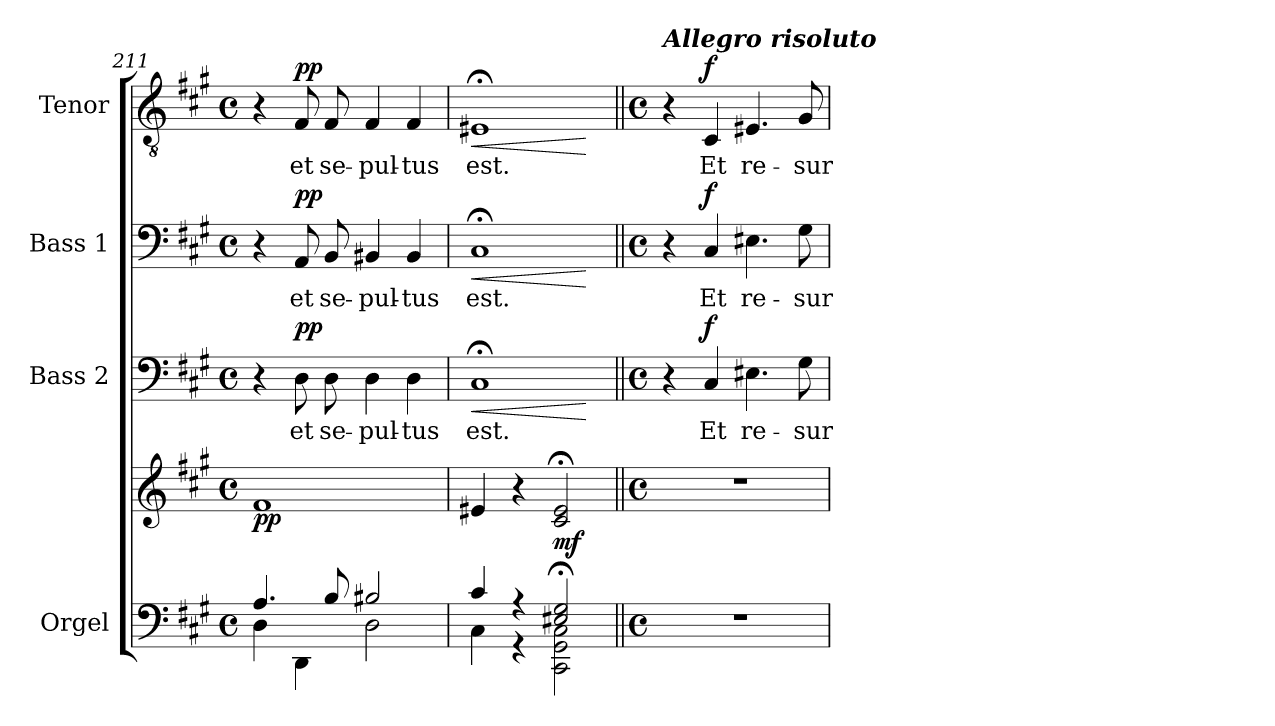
**kern	**kern	**dynam	**kern	**text	**dynam	**kern	**text	**dynam	**kern	**text	**dynam
*part4	*part4	*part4	*part3	*part3	*part3	*part2	*part2	*part2	*part1	*part1	*part1
*staff5	*staff4	*staff4/5	*staff3	*staff3	*staff3	*staff2	*staff2	*staff2	*staff1	*staff1	*staff1
*I"Orgel	*	*	*I"Bass 2	*	*	*I"Bass 1	*	*	*I"Tenor	*	*
*I'Org.	*	*	*I'B2.	*	*	*I'B1.	*	*	*I'T.	*	*
*clefF4	*clefG2	*	*clefF4	*	*	*clefF4	*	*	*clefGv2	*	*
*k[f#c#g#]	*k[f#c#g#]	*	*k[f#c#g#]	*	*	*k[f#c#g#]	*	*	*k[f#c#g#]	*	*
*A:	*A:	*	*A:	*	*	*A:	*	*	*A:	*	*
*M4/4	*M4/4	*	*M4/4	*	*	*M4/4	*	*	*M4/4	*	*
*met(c)	*met(c)	*	*met(c)	*	*	*met(c)	*	*	*met(c)	*	*
=211	=211	=211	=211	=211	=211	=211	=211	=211	=211	=211	=211
*^	*	*	*	*	*	*	*	*	*	*	*
!	!	!	!LO:DY:b	!	!	!	!	!	!	!	!	!
4.A/	4D\	1f#	pp	4r	.	.	4r	.	.	4r	.	.
!	!	!	!	!	!LO:LY:b	!LO:DY:a	!	!LO:LY:b	!LO:DY:a	!	!LO:LY:b	!LO:DY:a
.	4DD\	.	.	8D\	et	pp	8AA/	et	pp	8F#/	et	pp
!	!	!	!	!	!LO:LY:b	!	!	!LO:LY:b	!	!	!LO:LY:b	!
8B/	.	.	.	8D\	se-	.	8BB/	se-	.	8F#/	se-	.
!	!	!	!	!	!LO:LY:b	!	!	!LO:LY:b	!	!	!LO:LY:b	!
2B#X/	2D\	.	.	4D\	-pul-	.	4BB#X/	-pul-	.	4F#/	-pul-	.
!	!	!	!	!	!LO:LY:b	!	!	!LO:LY:b	!	!	!LO:LY:b	!
.	.	.	.	4D\	-tus	.	4BB#/	-tus	.	4F#/	-tus	.
=212	=212	=212	=212	=212	=212	=212	=212	=212	=212	=212	=212	=212
!	!	!	!	!	!LO:LY:b	!LO:HP:b	!	!	!	!	!	!
!	!	!	!	!	!	!LO:HP:n=1:b	!	!LO:LY:b	!LO:HP:b	!	!	!
!	!	!	!	!	!	!	!	!	!LO:HP:n=1:b	!	!LO:LY:b	!LO:HP:b
!	!	!	!	!	!	!	!	!	!	!	!	!LO:HP:n=1:b
4c#/	4C#\	4e#X/	.	1C#;<	est.	< >	1C#;<	est.	< >	1E#X;<	est.	< >
4r	4r	4r	.	.	.	.	.	.	.	.	.	.
!	!	!	!LO:DY:b	!	!	!	!	!	!	!	!	!
2E#X/; 2G#/;	2CC#\ 2GG#\ 2C#\	2c#/;< 2e#/;<	mf	.	.	.	.	.	.	.	.	.
*v	*v	*	*	*	*	*	*	*	*	*	*	*
.	.	.	.	.	[	.	.	[	.	.	[
!!LO:LB:g=z
=213||	=213||	=213||	=213||	=213||	=213||	=213||	=213||	=213||	=213||	=213||	=213||
*M4/4	*M4/4	*	*M4/4	*	*	*M4/4	*	*	*M4/4	*	*
*met(c)	*met(c)	*	*met(c)	*	*	*met(c)	*	*	*met(c)	*	*
!	!	!	!	!	!	!	!	!	!LO:TX:a:Bi:t=Allegro risoluto	!	!
1r	1r	.	4r	.	.	4r	.	.	4r	.	.
!	!	!	!	!LO:LY:b	!LO:DY:n=1:a	!	!LO:LY:b	!LO:DY:n=1:a	!	!LO:LY:b	!LO:DY:n=1:a
.	.	.	4C#/	Et	] f	4C#/	Et	] f	4C#/	Et	] f
!	!	!	!	!LO:LY:b	!	!	!LO:LY:b	!	!	!LO:LY:b	!
.	.	.	4.E#X\	re-	.	4.E#X\	re-	.	4.E#X/	re-	.
!	!	!	!	!LO:LY:b	!	!	!LO:LY:b	!	!	!LO:LY:b	!
.	.	.	8G#\	-sur-	.	8G#\	-sur-	.	8G#/	-sur-	.
=	=	=	=	=	=	=	=	=	=	=	=
*-	*-	*-	*-	*-	*-	*-	*-	*-	*-	*-	*-
